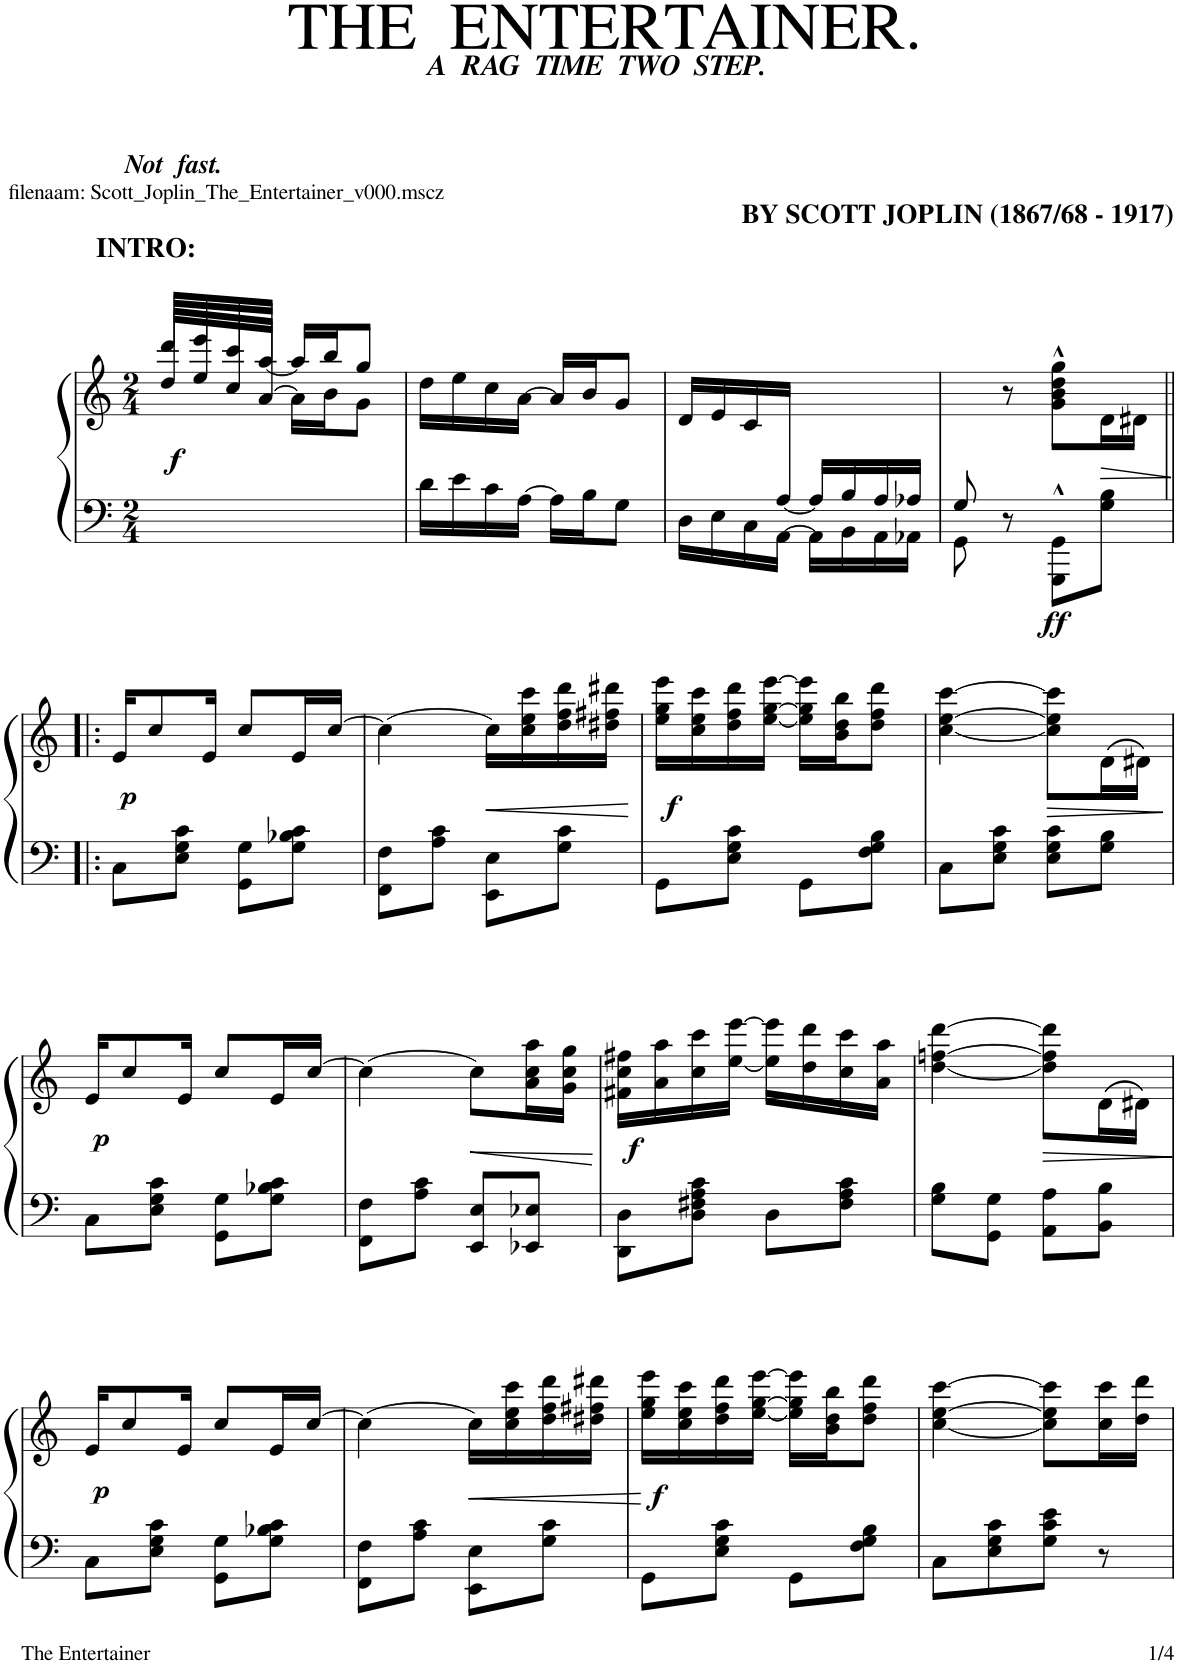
**kern	**kern	**dynam
*part1	*part1	*part1
*staff2	*staff1	*staff1/2
*I"Piano	*	*
*I'Pno	*	*
*clefF4	*clefG2	*
*k[]	*k[]	*
*M2/4	*M2/4	*
=1	=1	=1
*	*^	*
!	!LO:TX:a:B:t=INTRO&colon;	!	!
!	!LO:TX:a:Bi:t=Not  fast.	!	!
!	!LO:TX:a:t=filenaam&colon; Scott_Joplin_The_Entertainer_v000.mscz	!	!
!	!	!	!LO:DY:b
2ryy	16ddd/LL	16dd/LL	f
.	16eee/	16ee/	.
.	16ccc/	16cc/	.
.	[16aa/JJ	[16a/JJ	.
.	16aa/LL]	16a\LL]	.
.	16bb/J	16b\J	.
.	8gg/J	8g\J	.
*	*v	*v	*
=2	=2	=2
16d\LL	16dd\LL	.
16e\	16ee\	.
16c\	16cc\	.
[16A\JJ	[16a\JJ	.
16A\LL]	16a/LL]	.
16B\J	16b/J	.
8G\J	8g/J	.
=3	=3	=3
*^	*	*
8.ryy	16D\LL	16d/LL	.
.	16E\	16e/	.
.	16C\	16c/	.
[16A/JJ	[16AA\JJ	4ryy	.
16A/LL]	16AA\LL]	.	.
16B/	16BB\	.	.
16A/	16AA\	.	.
16A-X/JJ	16AA-X\JJ	16ryy	.
=4	=4	=4	=4
8G/	8GG\	8ryy	.
4.ryy	8r	8r	.
!	!	!	!LO:DY:b=2
.	8GGG\^^ 8GG\^^L	8g\^^ 8b\^^ 8dd\^^ 8gg\^^L	ff
!	!	!	!LO:HP:b
.	8G\ 8B\J	16d\L	>
.	.	16d#X\JJ	.
*v	*v	*	*
.	.	]
!!LO:LB:g=z
=5!|:	=5!|:	=5!|:
!	!	!LO:DY:b
8C\L	16e/KL	p
.	8cc/	.
8E\ 8G\ 8c\J	.	.
.	16e/Jk	.
8GG\ 8G\L	8cc/L	.
8G\ 8B-X\ 8c\J	16e/L	.
.	[16cc/JJ	.
=6	=6	=6
8FF\ 8F\L	4cc\_	.
8A\ 8c\J	.	.
!	!	!LO:HP:b
8EE\ 8E\L	16cc\LL]	<
.	16cc\ 16ee\ 16ccc\	.
8G\ 8c\J	16dd\ 16ff\ 16ddd\	.
.	16dd#X\ 16ff#X\ 16ddd#X\JJ	.
.	.	[
=7	=7	=7
!	!	!LO:DY:b
8GG\L	16ee\ 16gg\ 16eee\LL	f
.	16cc\ 16ee\ 16ccc\	.
8E\ 8G\ 8c\J	16dd\ 16ff\ 16ddd\	.
.	[16ee\ [16gg\ [16eee\JJ	.
8GG\L	16ee\] 16gg\] 16eee\]LL	.
.	16b\ 16dd\ 16bb\J	.
8F\ 8G\ 8B\J	8dd\ 8ff\ 8ddd\J	.
=8	=8	=8
8C\L	[4cc\ [4ee\ [4ccc\	.
8E\ 8G\ 8c\J	.	.
!	!	!LO:HP:b
8E\ 8G\ 8c\L	8cc\] 8ee\] 8ccc\]L	>
8G\ 8B\J	(16d\L	.
.	16d#X\JJ)	.
.	.	]
!!LO:LB:g=z
=9	=9	=9
!	!	!LO:DY:b
8C\L	16e/KL	p
.	8cc/	.
8E\ 8G\ 8c\J	.	.
.	16e/Jk	.
8GG\ 8G\L	8cc/L	.
8G\ 8B-X\ 8c\J	16e/L	.
.	[16cc/JJ	.
=10	=10	=10
8FF\ 8F\L	4cc\_	.
8A\ 8c\J	.	.
!	!	!LO:HP:b
8EE/ 8E/L	8cc\L]	<
8EE-X/ 8E-X/J	16a\ 16cc\ 16aa\L	.
.	16g\ 16cc\ 16gg\JJ	.
.	.	[
=11	=11	=11
!	!	!LO:DY:b
8DD\ 8D\L	16f#X\ 16cc\ 16ff#X\LL	f
.	16a\ 16aa\	.
8D\ 8F#X\ 8A\ 8c\J	16cc\ 16ccc\	.
.	[16ee\ [16eee\JJ	.
8D\L	16ee\] 16eee\]LL	.
.	16dd\ 16ddd\	.
8F#\ 8A\ 8c\J	16cc\ 16ccc\	.
.	16a\ 16aa\JJ	.
=12	=12	=12
8G\ 8B\L	[4dd\ [4ffn\ [4ddd\	.
8GG\ 8G\J	.	.
!	!	!LO:HP:b
8AA\ 8A\L	8dd\] 8ff\] 8ddd\]L	>
8BB\ 8B\J	(16d\L	.
.	16d#X\JJ)	.
.	.	]
!!LO:LB:g=z
=13	=13	=13
!	!	!LO:DY:b
8C\L	16e/KL	p
.	8cc/	.
8E\ 8G\ 8c\J	.	.
.	16e/Jk	.
8GG\ 8G\L	8cc/L	.
8G\ 8B-X\ 8c\J	16e/L	.
.	[16cc/JJ	.
=14	=14	=14
8FF\ 8F\L	4cc\_	.
8A\ 8c\J	.	.
!	!	!LO:HP:b
8EE\ 8E\L	16cc\LL]	<
.	16cc\ 16ee\ 16ccc\	.
8G\ 8c\J	16dd\ 16ff\ 16ddd\	.
.	16dd#X\ 16ff#X\ 16ddd#X\JJ	.
.	.	[
=15	=15	=15
!	!	!LO:DY:b
8GG\L	16ee\ 16gg\ 16eee\LL	f
.	16cc\ 16ee\ 16ccc\	.
8E\ 8G\ 8c\J	16dd\ 16ff\ 16ddd\	.
.	[16ee\ [16gg\ [16eee\JJ	.
8GG\L	16ee\] 16gg\] 16eee\]LL	.
.	16b\ 16dd\ 16bb\J	.
8F\ 8G\ 8B\J	8dd\ 8ff\ 8ddd\J	.
=16	=16	=16
8C\L	[4cc\ [4ee\ [4ccc\	.
8E\ 8G\ 8c\	.	.
8G\ 8c\ 8e\J	8cc\] 8ee\] 8ccc\]L	.
8r	16cc\ 16ccc\L	.
.	16dd\ 16ddd\JJ	.
=	=	=
*-	*-	*-
